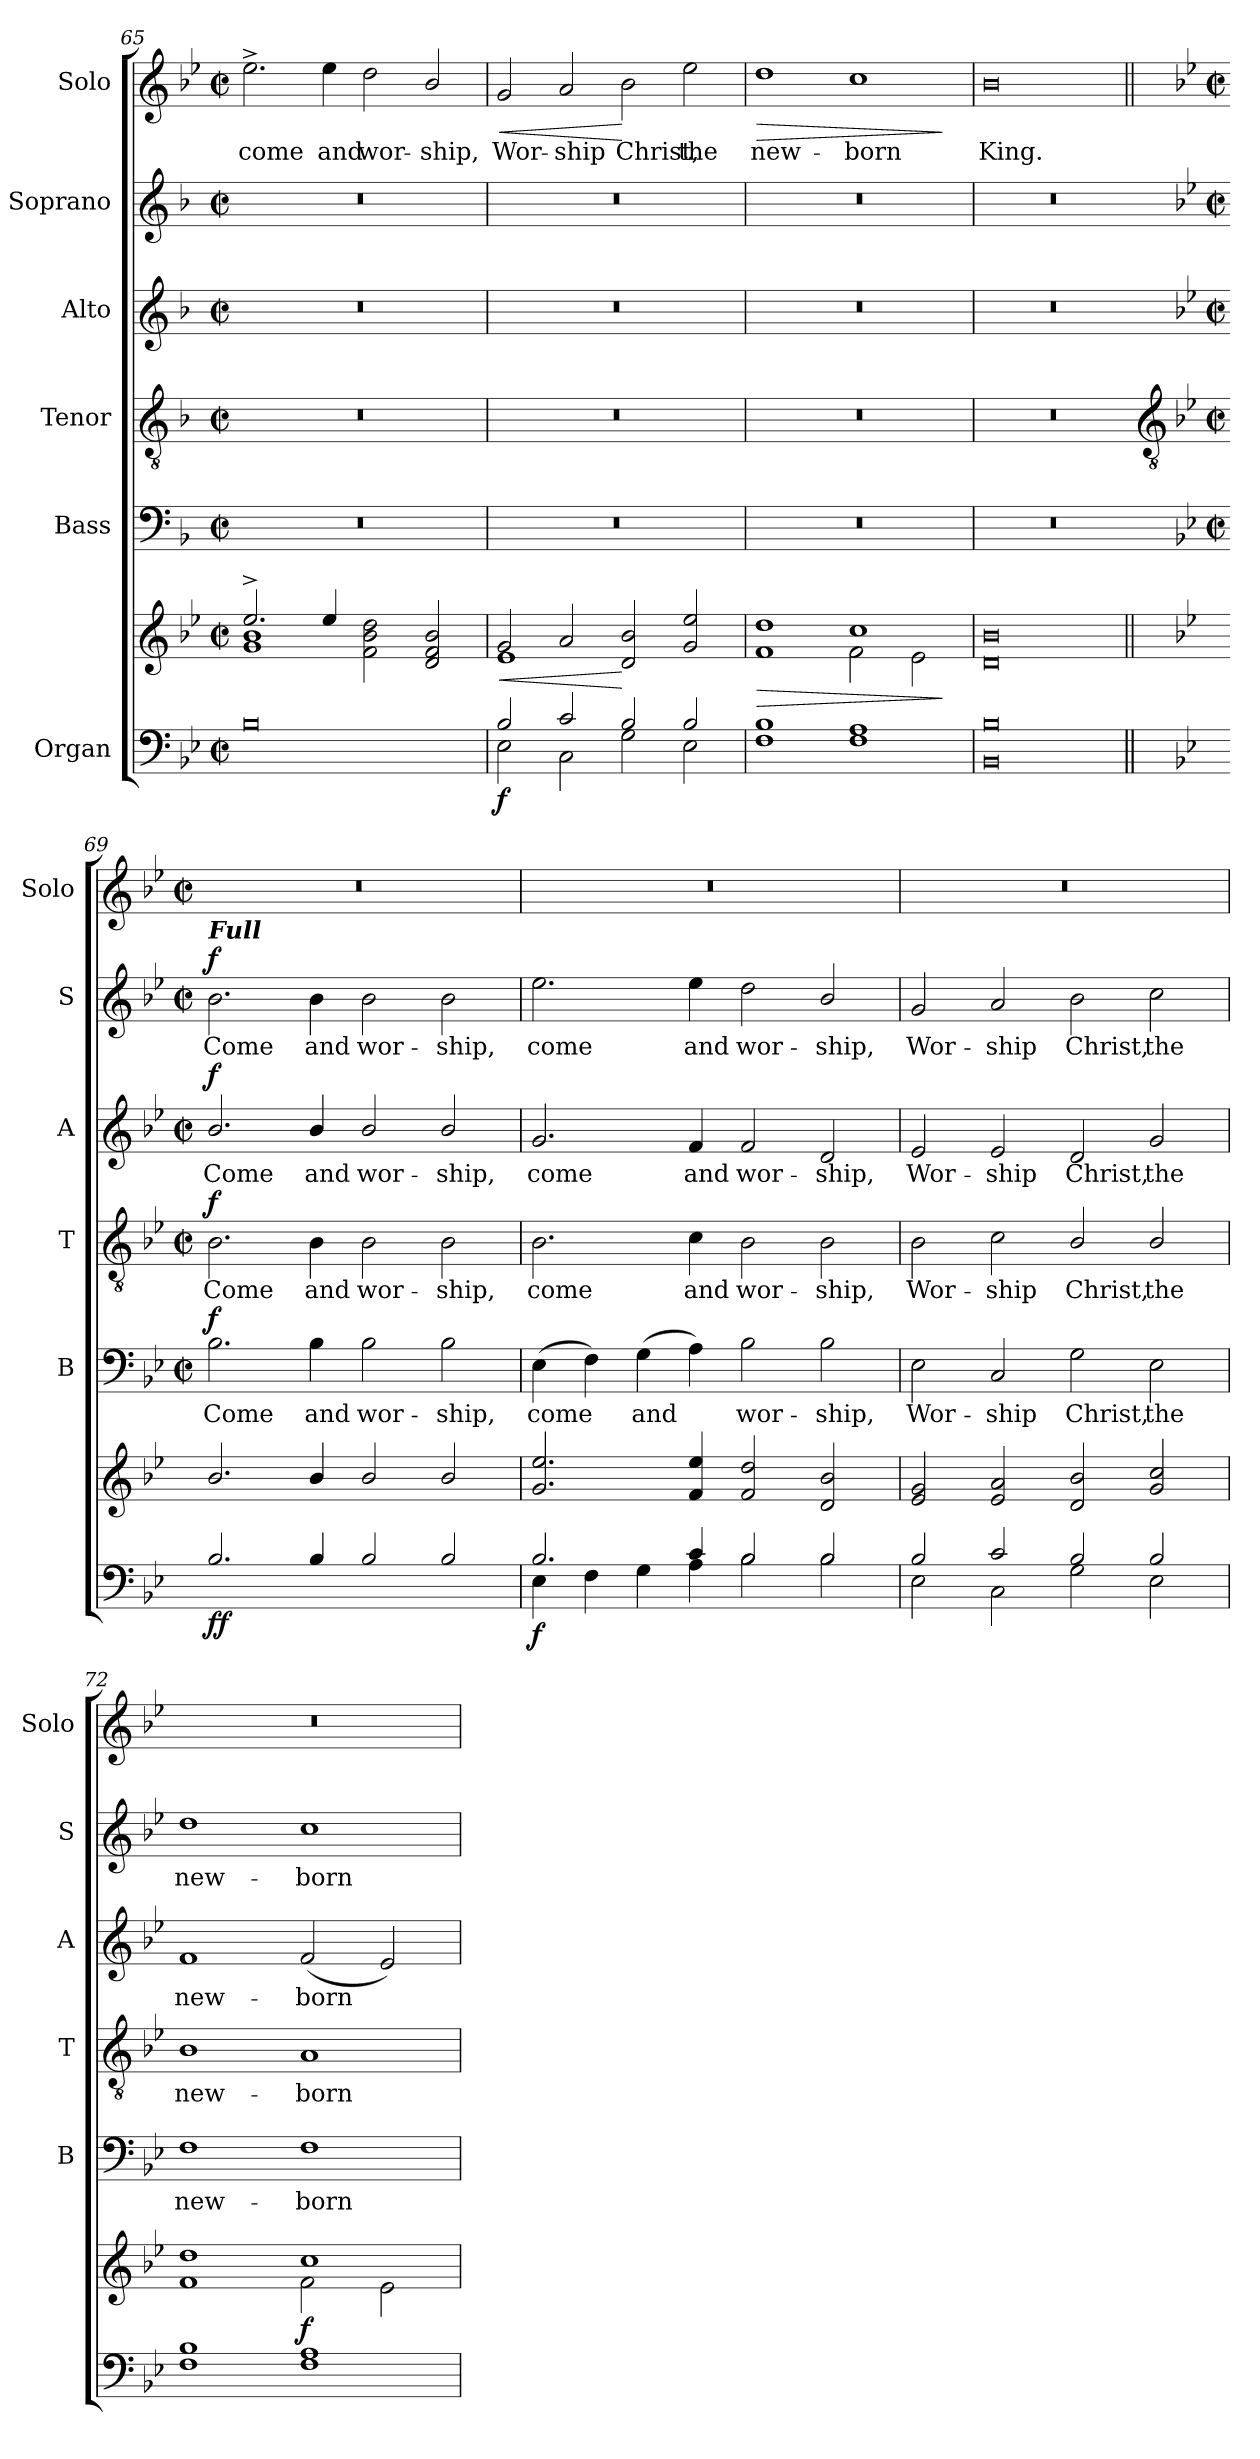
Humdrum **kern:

**kern	**kern	**dynam	**kern	**text	**dynam	**kern	**text	**dynam	**kern	**text	**dynam	**kern	**text	**dynam	**kern	**text	**dynam
*part6	*part6	*part6	*part5	*part5	*part5	*part4	*part4	*part4	*part3	*part3	*part3	*part2	*part2	*part2	*part1	*part1	*part1
*staff7	*staff6	*staff6/7	*staff5	*staff5	*staff5	*staff4	*staff4	*staff4	*staff3	*staff3	*staff3	*staff2	*staff2	*staff2	*staff1	*staff1	*staff1
*I"Organ	*	*	*I"Bass	*	*	*I"Tenor	*	*	*I"Alto	*	*	*I"Soprano	*	*	*I"Solo	*	*
*	*	*	*I'B	*	*	*I'T	*	*	*I'A	*	*	*I'S	*	*	*I'Solo	*	*
*clefF4	*clefG2	*	*clefF4	*	*	*clefGv2	*	*	*clefG2	*	*	*clefG2	*	*	*clefG2	*	*
*k[b-e-]	*k[b-e-]	*	*k[b-]	*	*	*k[b-]	*	*	*k[b-]	*	*	*k[b-]	*	*	*k[b-e-]	*	*
*B-:	*B-:	*	*F:	*	*	*F:	*	*	*F:	*	*	*F:	*	*	*B-:	*	*
*M4/2	*M4/2	*	*M4/2	*	*	*M4/2	*	*	*M4/2	*	*	*M4/2	*	*	*M4/2	*	*
*met(c|)	*met(c|)	*	*met(c|)	*	*	*met(c|)	*	*	*met(c|)	*	*	*met(c|)	*	*	*met(c|)	*	*
=65	=65	=65	=65	=65	=65	=65	=65	=65	=65	=65	=65	=65	=65	=65	=65	=65	=65
*^	*^	*	*	*	*	*	*	*	*	*	*	*	*	*	*	*	*
!	!	!	!	!	!	!	!	!	!	!	!	!	!	!	!	!	!	!LO:LY:b	!
0ryy	0B-\	2.ee-^/	1g\ 1b-\	.	0r	.	.	0r	.	.	0r	.	.	0r	.	.	2.ee-^	come	.
!	!	!	!	!	!	!	!	!	!	!	!	!	!	!	!	!	!	!LO:LY:b	!
.	.	4ee-/	.	.	.	.	.	.	.	.	.	.	.	.	.	.	4ee-	and	.
!	!	!	!	!	!	!	!	!	!	!	!	!	!	!	!	!	!	!LO:LY:b	!
.	.	2f\ 2b-\ 2dd\	1ryy	.	.	.	.	.	.	.	.	.	.	.	.	.	2dd	wor-	.
!	!	!	!	!	!	!	!	!	!	!	!	!	!	!	!	!	!	!LO:LY:b	!
.	.	2d/ 2f/ 2b-/	.	.	.	.	.	.	.	.	.	.	.	.	.	.	2b-/	-ship,	.
=66	=66	=66	=66	=66	=66	=66	=66	=66	=66	=66	=66	=66	=66	=66	=66	=66	=66	=66	=66
!	!	!	!	!LO:HP:b	!	!	!	!	!	!	!	!	!	!	!	!	!	!LO:LY:b	!LO:HP:b
!	!	!	!	!LO:DY:n=1:b=2	!	!	!	!	!	!	!	!	!	!	!	!	!	!	!
2B-/	2E-\	2g/	1e-\	< f	0r	.	.	0r	.	.	0r	.	.	0r	.	.	2g	Wor-	<
!	!	!	!	!	!	!	!	!	!	!	!	!	!	!	!	!	!	!LO:LY:b	!
2c/	2C\	2a/	.	.	.	.	.	.	.	.	.	.	.	.	.	.	2a	-ship	.
!	!	!	!	!	!	!	!	!	!	!	!	!	!	!	!	!	!	!LO:LY:b	!
2B-/	2G\	2d/ 2b-/	1ryy	[	.	.	.	.	.	.	.	.	.	.	.	.	2b-	Christ,	[
!	!	!	!	!	!	!	!	!	!	!	!	!	!	!	!	!	!	!LO:LY:b	!
2B-/	2E-\	2g/ 2ee-/	.	.	.	.	.	.	.	.	.	.	.	.	.	.	2ee-	the	.
=67	=67	=67	=67	=67	=67	=67	=67	=67	=67	=67	=67	=67	=67	=67	=67	=67	=67	=67	=67
!	!	!	!	!LO:HP:b	!	!	!	!	!	!	!	!	!	!	!	!	!	!LO:LY:b	!LO:HP:b
1B-/	1F\	1dd/	1f\	>	0r	.	.	0r	.	.	0r	.	.	0r	.	.	1dd	new-	>
!	!	!	!	!	!	!	!	!	!	!	!	!	!	!	!	!	!	!LO:LY:b	!
1A/	1F\	1cc/	2f\	.	.	.	.	.	.	.	.	.	.	.	.	.	1cc	-born	.
.	.	.	2e-\	.	.	.	.	.	.	.	.	.	.	.	.	.	.	.	.
*v	*v	*	*	*	*	*	*	*	*	*	*	*	*	*	*	*	*	*	*
*	*v	*v	*	*	*	*	*	*	*	*	*	*	*	*	*	*	*	*
.	.	]	.	.	.	.	.	.	.	.	.	.	.	.	.	.	]
=68	=68	=68	=68	=68	=68	=68	=68	=68	=68	=68	=68	=68	=68	=68	=68	=68	=68
*^	*^	*	*	*	*	*	*	*	*	*	*	*	*	*	*	*	*
!	!	!	!	!	!	!	!	!	!	!	!	!	!	!	!	!	!	!LO:LY:b	!
0B-/	0BB-\	0d/ 0b-/	0ryy	.	0r	.	.	0r	.	.	0r	.	.	0r	.	.	0b-	King.	.
!!LO:LB:g=z
=69||	=69||	=69||	=69||	=69||	=69	=69||	=69||	=69	=69||	=69||	=69	=69||	=69||	=69	=69||	=69||	=69||	=69||	=69||
*	*	*	*	*	*	*	*	*clefGv2	*	*	*	*	*	*	*	*	*	*	*
*	*	*	*	*	*k[b-e-]	*	*	*k[b-e-]	*	*	*k[b-e-]	*	*	*k[b-e-]	*	*	*	*	*
*	*	*	*	*	*B-:	*	*	*B-:	*	*	*B-:	*	*	*B-:	*	*	*	*	*
*	*	*	*	*	*M4/2	*	*	*M4/2	*	*	*M4/2	*	*	*M4/2	*	*	*M4/2	*	*
*	*	*	*	*	*met(c|)	*	*	*met(c|)	*	*	*met(c|)	*	*	*met(c|)	*	*	*met(c|)	*	*
!	!	!	!	!	!	!	!	!	!	!	!	!	!	!LO:TX:a:Bi:t=Full	!	!	!	!	!
!	!	!	!	!LO:DY:b=2	!	!LO:LY:b	!	!	!LO:LY:b	!	!	!LO:LY:b	!	!	!LO:LY:b	!	!	!	!
!	!	!	!	!LO:DY:n=1:b	!	!	!LO:DY:b	!	!	!LO:DY:b	!	!	!LO:DY:b	!	!	!LO:DY:b	!	!	!
2.B-/	0ryy	2.b-/	0ryy	f f	2.B-	Come	f	2.B-\	Come	f	2.b-/	Come	f	2.b-	Come	f	0r	.	.
!	!	!	!	!	!	!LO:LY:b	!	!	!LO:LY:b	!	!	!LO:LY:b	!	!	!LO:LY:b	!	!	!	!
4B-/	.	4b-/	.	.	4B-	and	.	4B-\	and	.	4b-/	and	.	4b-	and	.	.	.	.
!	!	!	!	!	!	!LO:LY:b	!	!	!LO:LY:b	!	!	!LO:LY:b	!	!	!LO:LY:b	!	!	!	!
2B-/	.	2b-/	.	.	2B-	wor-	.	2B-\	wor-	.	2b-/	wor-	.	2b-	wor-	.	.	.	.
!	!	!	!	!	!	!LO:LY:b	!	!	!LO:LY:b	!	!	!LO:LY:b	!	!	!LO:LY:b	!	!	!	!
2B-/	.	2b-/	.	.	2B-	-ship,	.	2B-\	-ship,	.	2b-/	-ship,	.	2b-	-ship,	.	.	.	.
=70	=70	=70	=70	=70	=70	=70	=70	=70	=70	=70	=70	=70	=70	=70	=70	=70	=70	=70	=70
!	!	!	!	!LO:DY:b=2	!	!LO:LY:b	!	!	!LO:LY:b	!	!	!LO:LY:b	!	!	!LO:LY:b	!	!	!	!
2.B-/	4E-\	2.g/ 2.ee-/	0ryy	f	(>4E-	come	.	2.B-	come	.	2.g	come	.	2.ee-	come	.	0r	.	.
.	4F\	.	.	.	4F)	.	.	.	.	.	.	.	.	.	.	.	.	.	.
!	!	!	!	!	!	!LO:LY:b	!	!	!	!	!	!	!	!	!	!	!	!	!
.	4G\	.	.	.	(>4G	and	.	.	.	.	.	.	.	.	.	.	.	.	.
!	!	!	!	!	!	!	!	!	!LO:LY:b	!	!	!LO:LY:b	!	!	!LO:LY:b	!	!	!	!
4c/	4A\	4f/ 4ee-/	.	.	4A)	.	.	4c	and	.	4f	and	.	4ee-	and	.	.	.	.
!	!	!	!	!	!	!LO:LY:b	!	!	!LO:LY:b	!	!	!LO:LY:b	!	!	!LO:LY:b	!	!	!	!
2B-/	2B-\	2f/ 2dd/	.	.	2B-	wor-	.	2B-\	wor-	.	2f	wor-	.	2dd	wor-	.	.	.	.
!	!	!	!	!	!	!LO:LY:b	!	!	!LO:LY:b	!	!	!LO:LY:b	!	!	!LO:LY:b	!	!	!	!
2B-/	2B-\	2d/ 2b-/	.	.	2B-	-ship,	.	2B-\	-ship,	.	2d/	-ship,	.	2b-/	-ship,	.	.	.	.
=71	=71	=71	=71	=71	=71	=71	=71	=71	=71	=71	=71	=71	=71	=71	=71	=71	=71	=71	=71
!	!	!	!	!	!	!LO:LY:b	!	!	!LO:LY:b	!	!	!LO:LY:b	!	!	!LO:LY:b	!	!	!	!
2B-/	2E-\	2e-/ 2g/	0ryy	.	2E-\	Wor-	.	2B-	Wor-	.	2e-	Wor-	.	2g	Wor-	.	0r	.	.
!	!	!	!	!	!	!LO:LY:b	!	!	!LO:LY:b	!	!	!LO:LY:b	!	!	!LO:LY:b	!	!	!	!
2c/	2C\	2e-/ 2a/	.	.	2C	-ship	.	2c	-ship	.	2e-	-ship	.	2a	-ship	.	.	.	.
!	!	!	!	!	!	!LO:LY:b	!	!	!LO:LY:b	!	!	!LO:LY:b	!	!	!LO:LY:b	!	!	!	!
2B-/	2G\	2d/ 2b-/	.	.	2G	Christ,	.	2B-/	Christ,	.	2d	Christ,	.	2b-	Christ,	.	.	.	.
!	!	!	!	!	!	!LO:LY:b	!	!	!LO:LY:b	!	!	!LO:LY:b	!	!	!LO:LY:b	!	!	!	!
2B-/	2E-\	2g/ 2cc/	.	.	2E-	the	.	2B-/	the	.	2g	the	.	2cc	the	.	.	.	.
=72	=72	=72	=72	=72	=72	=72	=72	=72	=72	=72	=72	=72	=72	=72	=72	=72	=72	=72	=72
!	!	!	!	!	!	!LO:LY:b	!	!	!LO:LY:b	!	!	!LO:LY:b	!	!	!LO:LY:b	!	!	!	!
1B-/	1F\	1f/ 1dd/	1ryy	.	1F	new-	.	1B-	new-	.	1f	new-	.	1dd	new-	.	0r	.	.
!	!	!	!	!LO:DY:b	!	!LO:LY:b	!	!	!LO:LY:b	!	!	!LO:LY:b	!	!	!LO:LY:b	!	!	!	!
1A/	1F\	1cc/	2f\	f	1F	-born	.	1A	-born	.	(<2f	-born	.	1cc	-born	.	.	.	.
.	.	.	2e-\	.	.	.	.	.	.	.	2e-)	.	.	.	.	.	.	.	.
*v	*v	*	*	*	*	*	*	*	*	*	*	*	*	*	*	*	*	*	*
*	*v	*v	*	*	*	*	*	*	*	*	*	*	*	*	*	*	*	*
=	=	=	=	=	=	=	=	=	=	=	=	=	=	=	=	=	=
*-	*-	*-	*-	*-	*-	*-	*-	*-	*-	*-	*-	*-	*-	*-	*-	*-	*-
